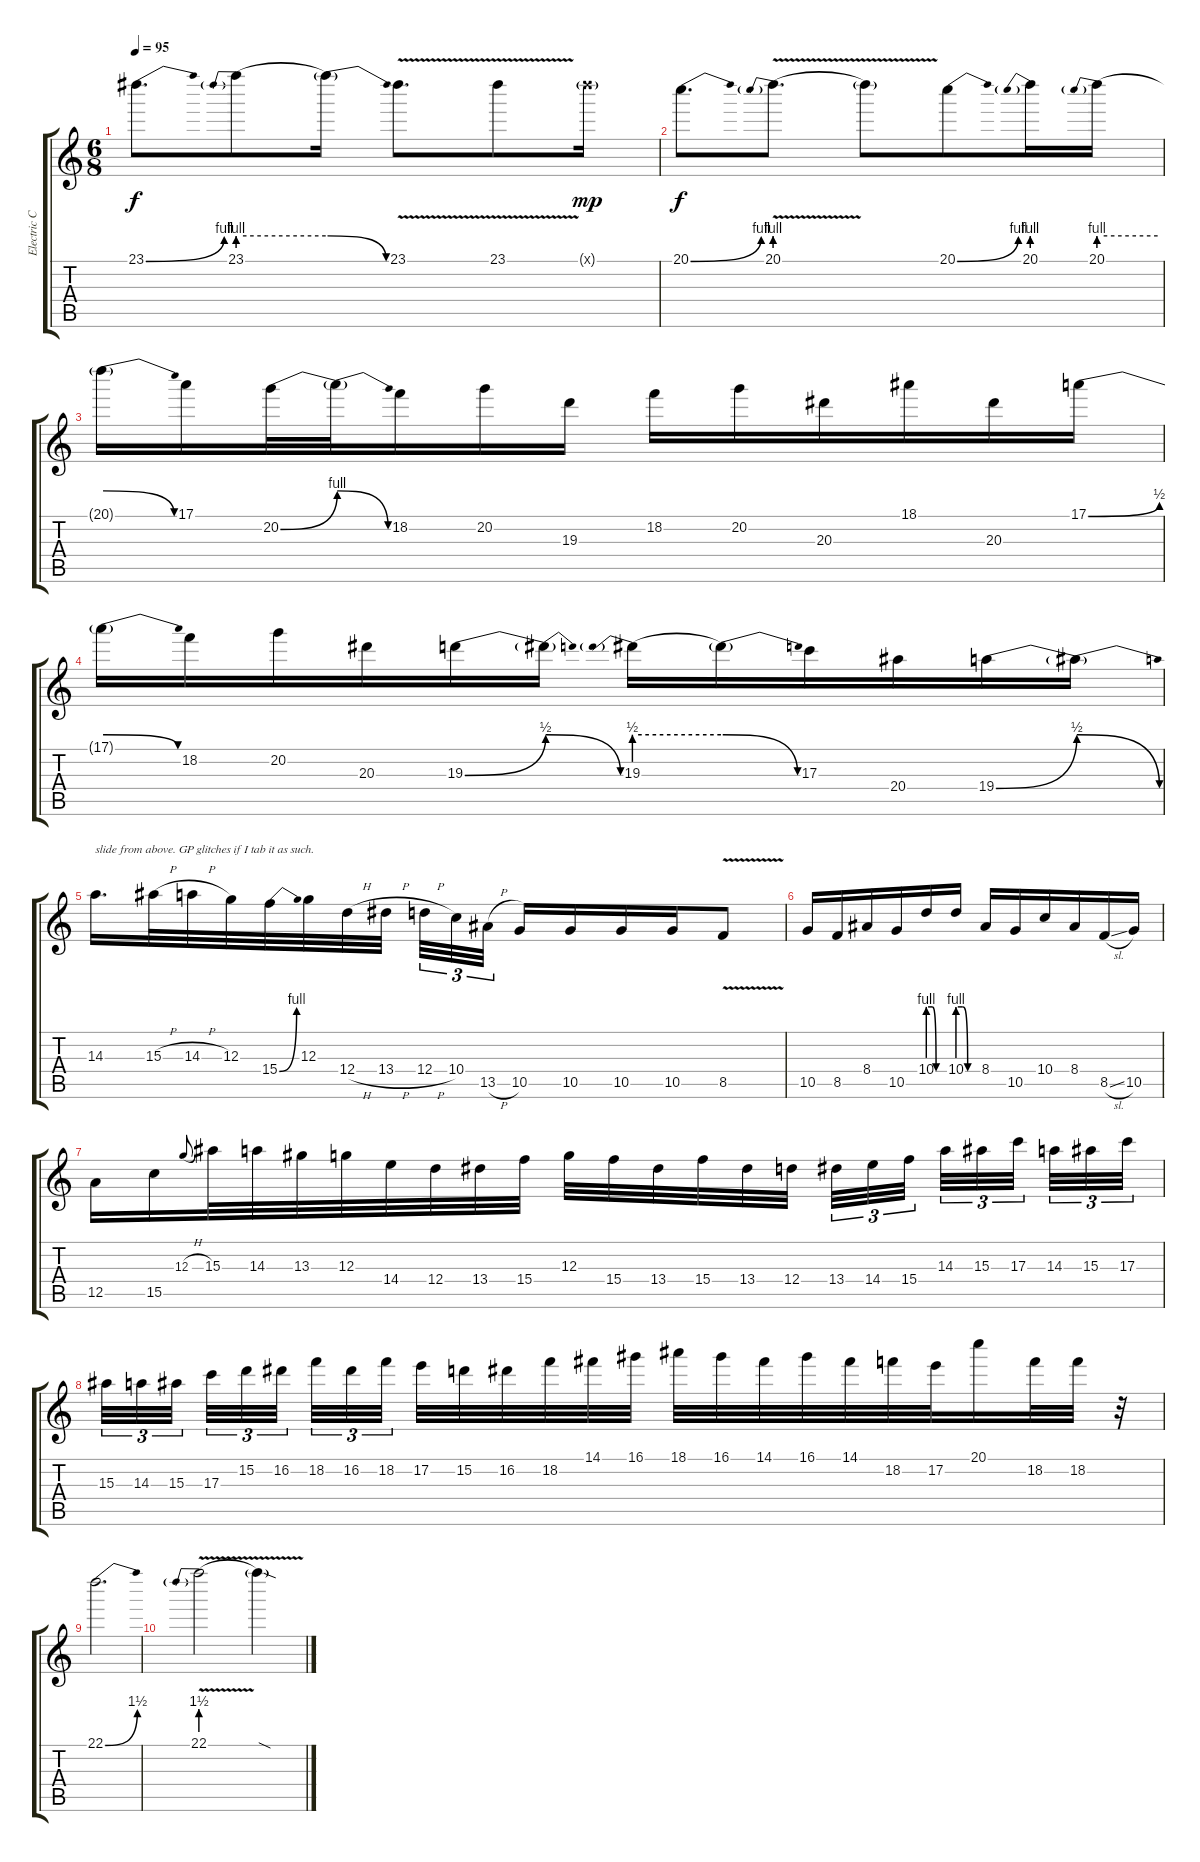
\track ("Electric Center" "Electric C") {instrument distortionguitar}
\staff {score tabs}
\tuning (E4 B3 G3 D3 A2 D2) {hide}
\ts (6 8)
\tempo 95
\clef g2
\ks c
23.1{be (bend 0 0 60 4)}.8{d dy f} 23.1{be (prebend 0 4 60 4)}.8 23.1{be (release 0 4 60 0) t}.16 23.1{v}.8{d} 23.1{v}.8 23.1{g x}.16{dy mp} |
20.1{be (bend 0 0 60 4)}.8{d dy f} 20.1{be (prebend 0 4 60 4) v}.8{d} 20.1{t}.8 20.1{be (bend 0 0 60 4)}.8 20.1{be (prebend 0 4 60 4)}.16 20.1{be (prebend 0 4 60 4)}.16 |
20.1{be (release 0 4 60 0) t}.16 17.1.16 20.2{be (bend 0 0 60 4)}.32 20.2{be (release 0 4 60 0) t}.32 18.2.16 20.2.16 19.3.16 18.2.16 20.2.16 20.3.16 18.1.16 20.3.16 17.1{be (bend 0 0 60 2)}.16 |
17.1{be (release 0 2 60 0) t}.16 18.2.16 20.2.16 20.3.16 19.3{be (bend 0 0 60 2)}.16 19.3{be (release 0 2 60 0) t}.16 19.3{be (prebend 0 2 60 2)}.16 19.3{be (release 0 2 60 0) t}.16 17.3.16 20.4.16 19.4{be (bend 0 0 60 2)}.16 19.4{be (release 0 2 60 0) t}.16 |
14.3.16{d txt "slide from above. GP glitches if I tab it as such."} 15.3{h}.32 14.3{h}.32 12.3.32 15.4{be (bend 0 0 60 4)}.32 12.3.32 12.4{h}.32 13.4{h}.32{beam splitsecondary} 12.4{h}.32{tu (3 2)} 10.4.32{tu (3 2)} 13.5{h}.32{tu (3 2)} 10.5.16 10.5.16 10.5.16 10.5.16 8.5{v}.8 |
10.5.16 8.5.16 8.4.16 10.5.16 10.4{be (custom 0 4 15 4 30 0 60 0)}.16 10.4{be (custom 0 4 15 4 30 0 60 0)}.16 8.4.16 10.5.16 10.4.16 8.4.16 8.5{sl}.16 10.5.16 |
12.5.16 15.5.16 12.3{h}.8{gr onbeat} 15.3.32 14.3.32 13.3.32 12.3.32 14.4.32 12.4.32 13.4.32 15.4.32 12.3.32 15.4.32 13.4.32 15.4.32 13.4.32 12.4.32{beam splitsecondary} 13.4.32{tu (3 2)} 14.4.32{tu (3 2)} 15.4.32{tu (3 2) beam splitsecondary} 14.3.32{tu (3 2)} 15.3.32{tu (3 2)} 17.3.32{tu (3 2) beam splitsecondary} 14.3.32{tu (3 2)} 15.3.32{tu (3 2)} 17.3.32{tu (3 2)} |
15.3.32{tu (3 2)} 14.3.32{tu (3 2)} 15.3.32{tu (3 2) beam splitsecondary} 17.3.32{tu (3 2)} 15.2.32{tu (3 2)} 16.2.32{tu (3 2) beam splitsecondary} 18.2.32{tu (3 2)} 16.2.32{tu (3 2)} 18.2.32{tu (3 2) beam splitsecondary} 17.2.32 15.2.32 16.2.32 18.2.32 14.1.32 16.1.32 18.1.32 16.1.32 14.1.32 16.1.32 14.1.32 18.2.32 17.2.32 20.1.16 18.2.32 18.2.32 r.32 |
22.1{be (bend 0 0 60 6)}.2{d} |
22.1{be (prebend 0 6 60 6) v}.2 22.1{sod t}.4
